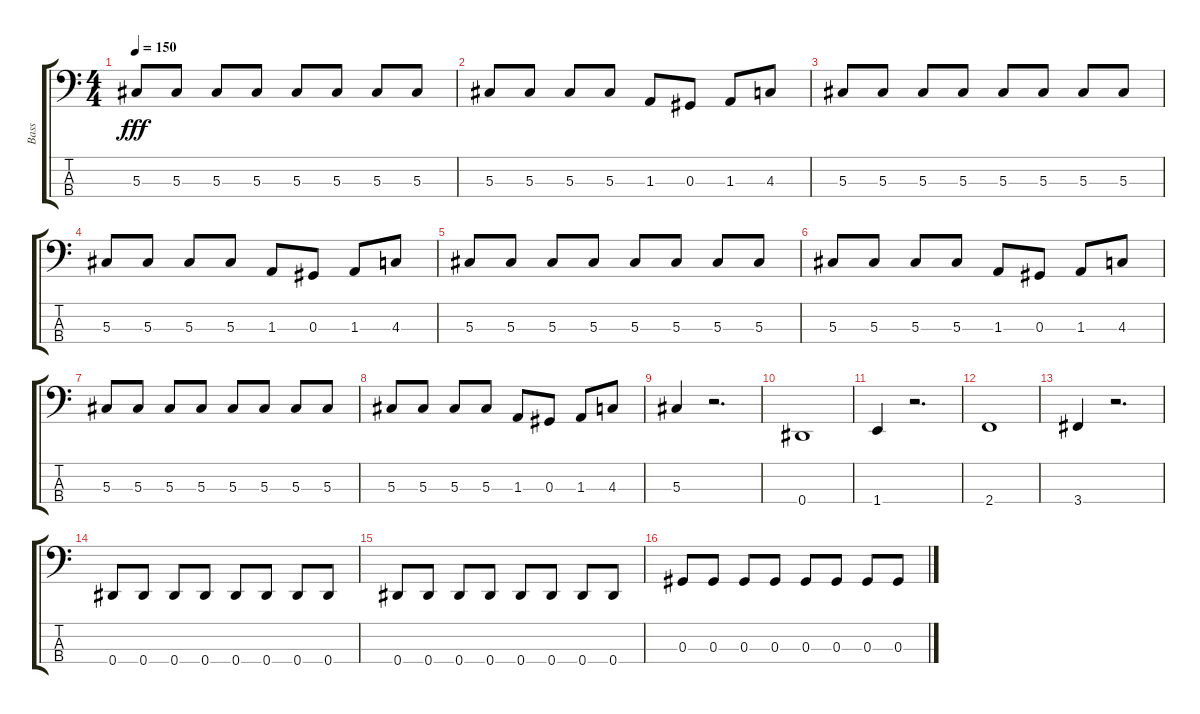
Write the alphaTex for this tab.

\track ("Bass" "Bass") {instrument electricbassfinger}
\staff {score tabs}
\tuning (Gb2 Db2 Ab1 Eb1) {hide}
\ts (4 4)
\tempo 150
\clef f4
\ks c
5.3.8{dy fff} 5.3.8 5.3.8 5.3.8 5.3.8 5.3.8 5.3.8 5.3.8 |
5.3.8 5.3.8 5.3.8 5.3.8 1.3.8 0.3.8 1.3.8 4.3.8 |
5.3.8 5.3.8 5.3.8 5.3.8 5.3.8 5.3.8 5.3.8 5.3.8 |
5.3.8 5.3.8 5.3.8 5.3.8 1.3.8 0.3.8 1.3.8 4.3.8 |
5.3.8 5.3.8 5.3.8 5.3.8 5.3.8 5.3.8 5.3.8 5.3.8 |
5.3.8 5.3.8 5.3.8 5.3.8 1.3.8 0.3.8 1.3.8 4.3.8 |
5.3.8 5.3.8 5.3.8 5.3.8 5.3.8 5.3.8 5.3.8 5.3.8 |
5.3.8 5.3.8 5.3.8 5.3.8 1.3.8 0.3.8 1.3.8 4.3.8 |
5.3.4 r.2{d} |
0.4.1 |
1.4.4 r.2{d} |
2.4.1 |
3.4.4 r.2{d} |
0.4.8 0.4.8 0.4.8 0.4.8 0.4.8 0.4.8 0.4.8 0.4.8 |
0.4.8 0.4.8 0.4.8 0.4.8 0.4.8 0.4.8 0.4.8 0.4.8 |
0.3.8 0.3.8 0.3.8 0.3.8 0.3.8 0.3.8 0.3.8 0.3.8
